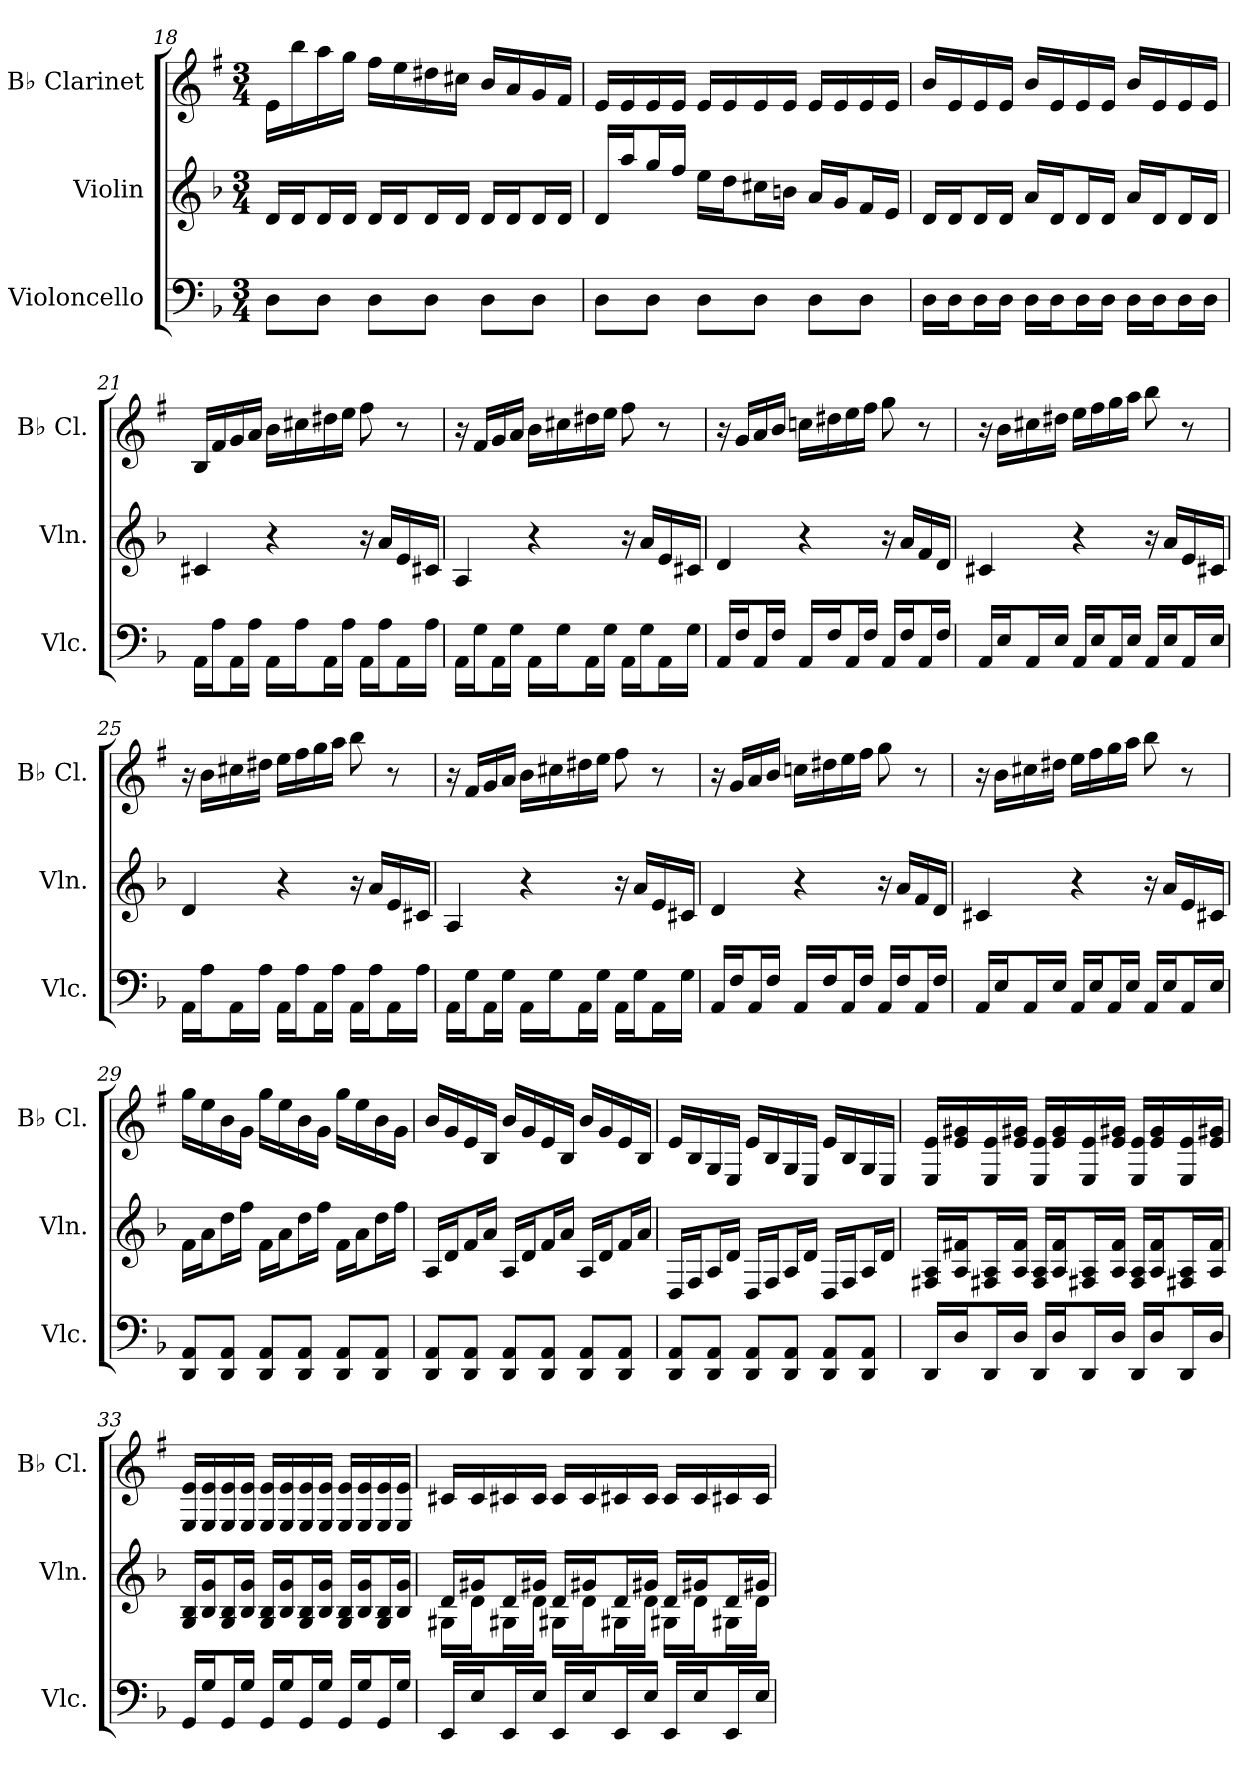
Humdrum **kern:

**kern	**kern	**kern
*part3	*part2	*part1
*staff3	*staff2	*staff1
*I"Violoncello	*I"Violin	*I"B♭ Clarinet
*I'Vlc.	*I'Vln.	*I'B♭ Cl.
*clefF4	*clefG2	*clefG2
*	*	*ITrd1c2
*k[b-]	*k[b-]	*k[b-]
*M3/4	*M3/4	*M3/4
=18	=18	=18
8D\L	16d/LL	16d\LL
.	16d/J	16aa\
8D\J	16d/L	16gg\
.	16d/JJ	16ff\JJ
8D\L	16d/LL	16ee\LL
.	16d/J	16dd\
8D\J	16d/L	16cc#X\
.	16d/JJ	16bn\JJ
8D\L	16d/LL	16a/LL
.	16d/J	16g/
8D\J	16d/L	16f/
.	16d/JJ	16e/JJ
!!LO:LB:g=z
=19	=19	=19
8D\L	16d/LL	16d/LL
.	16aa/J	16d/
8D\J	16gg/L	16d/
.	16ff/JJ	16d/JJ
8D\L	16ee\LL	16d/LL
.	16dd\J	16d/
8D\J	16cc#i\L	16d/
.	16bn\JJ	16d/JJ
8D\L	16a/LL	16d/LL
.	16g/J	16d/
8D\J	16f/L	16d/
.	16e/JJ	16d/JJ
=20	=20	=20
16D\LL	16d/LL	16a/LL
16D\J	16d/J	16d/
16D\L	16d/L	16d/
16D\JJ	16d/JJ	16d/JJ
16D\LL	16a/LL	16a/LL
16D\J	16d/J	16d/
16D\L	16d/L	16d/
16D\JJ	16d/JJ	16d/JJ
16D\LL	16a/LL	16a/LL
16D\J	16d/J	16d/
16D\L	16d/L	16d/
16D\JJ	16d/JJ	16d/JJ
=21	=21	=21
16AA\LL	4c#X/	16A/LL
16A\J	.	16e/
16AA\L	.	16f/
16A\JJ	.	16g/JJ
16AA\LL	4r	16a\LL
16A\J	.	16bn\
16AA\L	.	16cc#X\
16A\JJ	.	16dd\JJ
16AA\LL	16r	8ee\
16A\J	16a/LL	.
16AA\L	16e/	8r
16A\JJ	16c#X/JJ	.
!!LO:LB:g=z
=22	=22	=22
16AA\LL	4A/	16r
16G\J	.	16e/LL
16AA\L	.	16f/
16G\JJ	.	16g/JJ
16AA\LL	4r	16a\LL
16G\J	.	16bn\
16AA\L	.	16cc#X\
16G\JJ	.	16dd\JJ
16AA\LL	16r	8ee\
16G\J	16a/LL	.
16AA\L	16e/	8r
16G\JJ	16c#X/JJ	.
=23	=23	=23
16AA/LL	4d/	16r
16F/J	.	16f/LL
16AA/L	.	16g/
16F/JJ	.	16a/JJ
16AA/LL	4r	16b-X\LL
16F/J	.	16cc#X\
16AA/L	.	16dd\
16F/JJ	.	16ee\JJ
16AA/LL	16r	8ff\
16F/J	16a/LL	.
16AA/L	16f/	8r
16F/JJ	16d/JJ	.
=24	=24	=24
16AA/LL	4c#X/	16r
16E/J	.	16a\LL
16AA/L	.	16bn\
16E/JJ	.	16cc#X\JJ
16AA/LL	4r	16dd\LL
16E/J	.	16ee\
16AA/L	.	16ff\
16E/JJ	.	16gg\JJ
16AA/LL	16r	8aa\
16E/J	16a/LL	.
16AA/L	16e/	8r
16E/JJ	16c#X/JJ	.
!!LO:LB:g=z
=25	=25	=25
16AA\LL	4d/	16r
16A\J	.	16a\LL
16AA\L	.	16bn\
16A\JJ	.	16cc#X\JJ
16AA\LL	4r	16dd\LL
16A\J	.	16ee\
16AA\L	.	16ff\
16A\JJ	.	16gg\JJ
16AA\LL	16r	8aa\
16A\J	16a/LL	.
16AA\L	16e/	8r
16A\JJ	16c#X/JJ	.
=26	=26	=26
16AA\LL	4A/	16r
16G\J	.	16e/LL
16AA\L	.	16f/
16G\JJ	.	16g/JJ
16AA\LL	4r	16a\LL
16G\J	.	16bn\
16AA\L	.	16cc#X\
16G\JJ	.	16dd\JJ
16AA\LL	16r	8ee\
16G\J	16a/LL	.
16AA\L	16e/	8r
16G\JJ	16c#X/JJ	.
=27	=27	=27
16AA/LL	4d/	16r
16F/J	.	16f/LL
16AA/L	.	16g/
16F/JJ	.	16a/JJ
16AA/LL	4r	16b-X\LL
16F/J	.	16cc#X\
16AA/L	.	16dd\
16F/JJ	.	16ee\JJ
16AA/LL	16r	8ff\
16F/J	16a/LL	.
16AA/L	16f/	8r
16F/JJ	16d/JJ	.
!!LO:PB:g=z
=28	=28	=28
16AA/LL	4c#X/	16r
16E/J	.	16a\LL
16AA/L	.	16bn\
16E/JJ	.	16cc#X\JJ
16AA/LL	4r	16dd\LL
16E/J	.	16ee\
16AA/L	.	16ff\
16E/JJ	.	16gg\JJ
16AA/LL	16r	8aa\
16E/J	16a/LL	.
16AA/L	16e/	8r
16E/JJ	16c#X/JJ	.
=29	=29	=29
8DD/ 8AA/L	16f\LL	16ff\LL
.	16a\J	16dd\
8DD/ 8AA/J	16dd\L	16a\
.	16ff\JJ	16f\JJ
8DD/ 8AA/L	16f\LL	16ff\LL
.	16a\J	16dd\
8DD/ 8AA/J	16dd\L	16a\
.	16ff\JJ	16f\JJ
8DD/ 8AA/L	16f\LL	16ff\LL
.	16a\J	16dd\
8DD/ 8AA/J	16dd\L	16a\
.	16ff\JJ	16f\JJ
=30	=30	=30
8DD/ 8AA/L	16A/LL	16a/LL
.	16d/J	16f/
8DD/ 8AA/J	16f/L	16d/
.	16a/JJ	16A/JJ
8DD/ 8AA/L	16A/LL	16a/LL
.	16d/J	16f/
8DD/ 8AA/J	16f/L	16d/
.	16a/JJ	16A/JJ
8DD/ 8AA/L	16A/LL	16a/LL
.	16d/J	16f/
8DD/ 8AA/J	16f/L	16d/
.	16a/JJ	16A/JJ
!!LO:LB:g=z
=31	=31	=31
8DD/ 8AA/L	16D/LL	16d/LL
.	16F/J	16A/
8DD/ 8AA/J	16A/L	16F/
.	16d/JJ	16D/JJ
8DD/ 8AA/L	16D/LL	16d/LL
.	16F/J	16A/
8DD/ 8AA/J	16A/L	16F/
.	16d/JJ	16D/JJ
8DD/ 8AA/L	16D/LL	16d/LL
.	16F/J	16A/
8DD/ 8AA/J	16A/L	16F/
.	16d/JJ	16D/JJ
=32	=32	=32
16DD/LL	16F#X/ 16A/LL	16D/ 16d/LL
16D/J	16A/ 16f#X/J	16d/ 16f#X/
16DD/L	16F#X/ 16A/L	16D/ 16d/
16D/JJ	16A/ 16f#/JJ	16d/ 16f#X/JJ
16DD/LL	16F#/ 16A/LL	16D/ 16d/LL
16D/J	16A/ 16f#/J	16d/ 16f#/
16DD/L	16F#X/ 16A/L	16D/ 16d/
16D/JJ	16A/ 16f#/JJ	16d/ 16f#X/JJ
16DD/LL	16F#/ 16A/LL	16D/ 16d/LL
16D/J	16A/ 16f#/J	16d/ 16f#/
16DD/L	16F#X/ 16A/L	16D/ 16d/
16D/JJ	16A/ 16f#/JJ	16d/ 16f#X/JJ
!!LO:LB:g=z
=33	=33	=33
16GG/LL	16G/ 16B-/LL	16D/ 16d/LL
16G/J	16B-/ 16g/J	16D/ 16d/
16GG/L	16G/ 16B-/L	16D/ 16d/
16G/JJ	16B-/ 16g/JJ	16D/ 16d/JJ
16GG/LL	16G/ 16B-/LL	16D/ 16d/LL
16G/J	16B-/ 16g/J	16D/ 16d/
16GG/L	16G/ 16B-/L	16D/ 16d/
16G/JJ	16B-/ 16g/JJ	16D/ 16d/JJ
16GG/LL	16G/ 16B-/LL	16D/ 16d/LL
16G/J	16B-/ 16g/J	16D/ 16d/
16GG/L	16G/ 16B-/L	16D/ 16d/
16G/JJ	16B-/ 16g/JJ	16D/ 16d/JJ
=34	=34	=34
*	*^	*
16EE/LL	16d/LL	16G#X\LL	16Bn/LL
16E/J	16g#X/J	16d\J	16B/
16EE/L	16d/L	16G#X\L	16Bn/
16E/JJ	16g#X/JJ	16d\JJ	16B/JJ
16EE/LL	16d/LL	16G#X\LL	16B/LL
16E/J	16g#X/J	16d\J	16B/
16EE/L	16d/L	16G#X\L	16Bn/
16E/JJ	16g#X/JJ	16d\JJ	16B/JJ
16EE/LL	16d/LL	16G#X\LL	16B/LL
16E/J	16g#X/J	16d\J	16B/
16EE/L	16d/L	16G#X\L	16Bn/
16E/JJ	16g#X/JJ	16d\JJ	16B/JJ
*	*v	*v	*
=	=	=
*-	*-	*-
